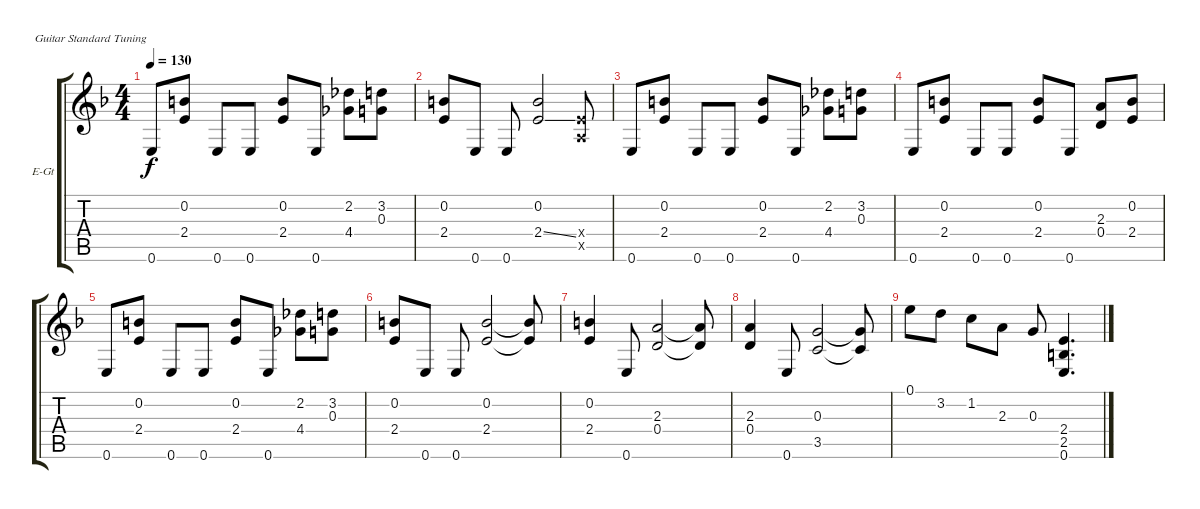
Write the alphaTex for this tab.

\bracketExtendMode groupsimilarinstruments
\firstSystemTrackNameOrientation horizontal
\otherSystemsTrackNameOrientation horizontal
\track ("Андрей Голованов" "E-Gt") {instrument overdrivenguitar}
\staff {score tabs}
\tuning (E4 B3 G3 D3 A2 E2)
\ts (4 4)
\tempo 130
\clef g2
\ks f
0.6.8{dy f} (0.2 2.4).8 0.6.8 0.6.8 (0.2 2.4).8 0.6.8 (2.2 4.4).8 (3.2 0.3).8 |
(0.2 2.4).8 0.6.8 0.6.8 (0.2 2.4{ss}).2 (2.4{x} 0.5{x}).8 |
0.6.8 (0.2 2.4).8 0.6.8 0.6.8 (0.2 2.4).8 0.6.8 (2.2 4.4).8 (3.2 0.3).8 |
0.6.8 (0.2 2.4).8 0.6.8 0.6.8 (0.2 2.4).8 0.6.8 (2.3 0.4).8 (0.2 2.4).8 |
0.6.8 (0.2 2.4).8 0.6.8 0.6.8 (0.2 2.4).8 0.6.8 (2.2 4.4).8 (3.2 0.3).8 |
(0.2 2.4).8 0.6.8 0.6.8 (0.2 2.4).2 (0.2{t} 2.4{t}).8 |
(0.2 2.4).4 0.6.8 (2.3 0.4).2 (2.3{t} 0.4{t}).8 |
(2.3 0.4).4 0.6.8 (0.3 3.5).2 (0.3{t} 3.5{t}).8 |
0.1.8 3.2.8 1.2.8 2.3.8 0.3.8 (2.4 2.5 0.6).4{d}
